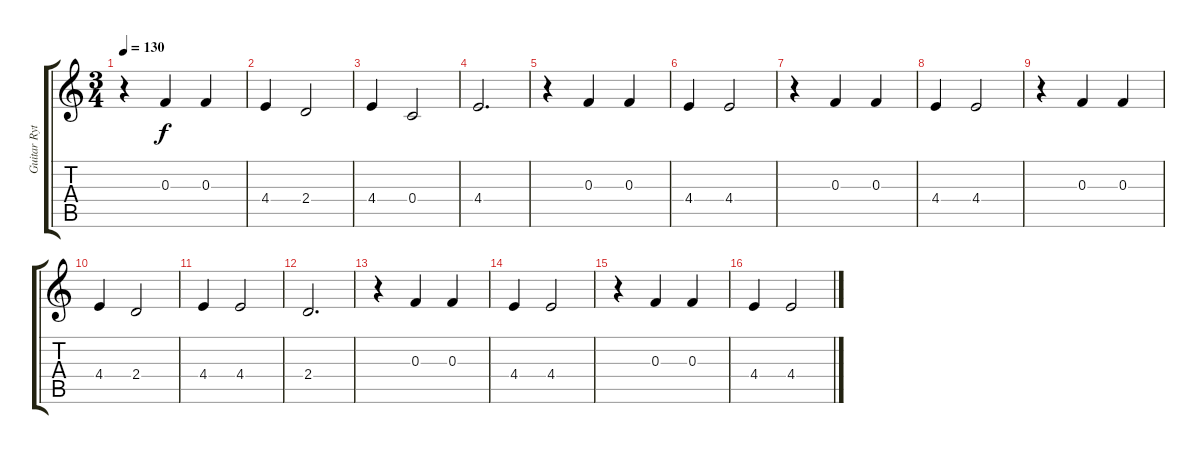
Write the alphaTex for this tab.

\track ("Guitar Rythm" "Guitar Ryt") {instrument distortionguitar}
\staff {score tabs}
\tuning (D4 A3 F3 C3 G2 C2) {hide}
\ts (3 4)
\tempo 130
\clef g2
\ks c
r.4{dy f} 0.3.4 0.3.4 |
4.4.4 2.4.2 |
4.4.4 0.4.2 |
4.4.2{d} |
r.4 0.3.4 0.3.4 |
4.4.4 4.4.2 |
r.4 0.3.4 0.3.4 |
4.4.4 4.4.2 |
r.4 0.3.4 0.3.4 |
4.4.4 2.4.2 |
4.4.4 4.4.2 |
2.4.2{d} |
r.4 0.3.4 0.3.4 |
4.4.4 4.4.2 |
r.4 0.3.4 0.3.4 |
4.4.4 4.4.2
